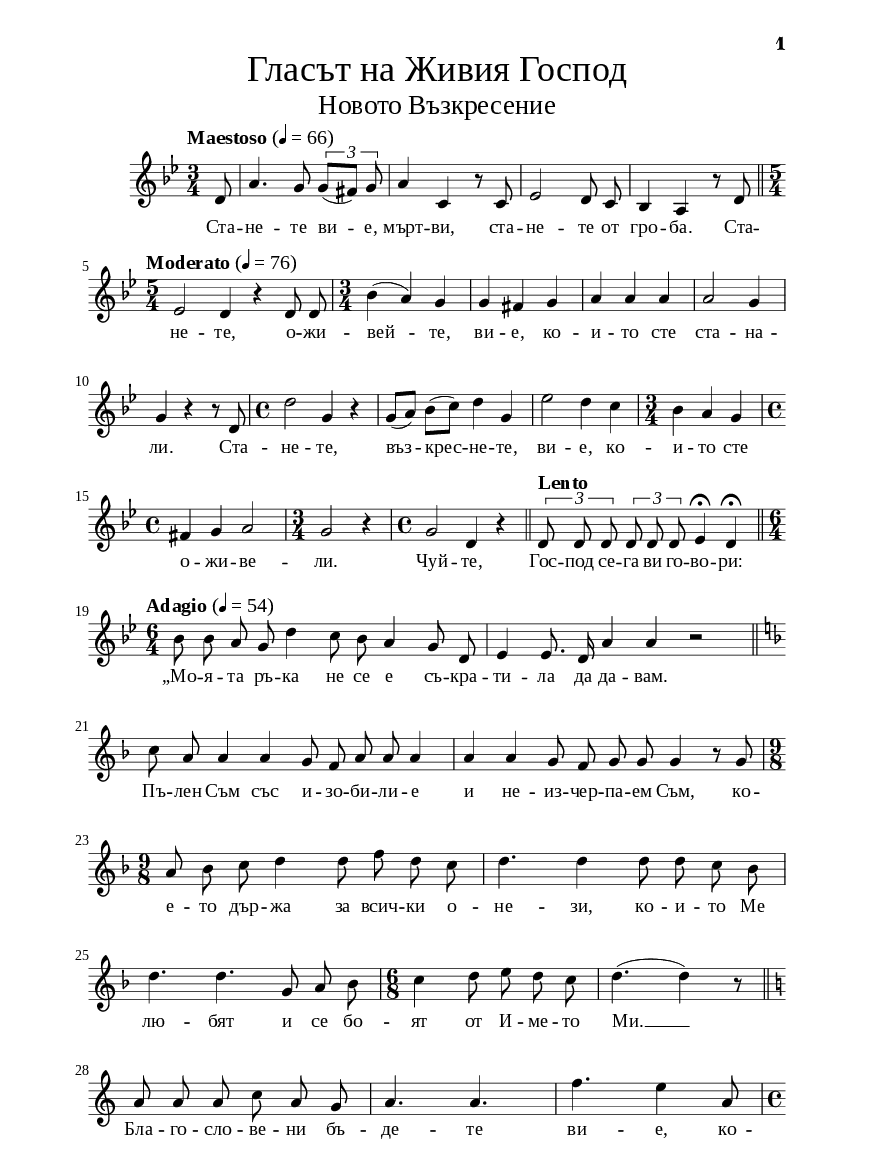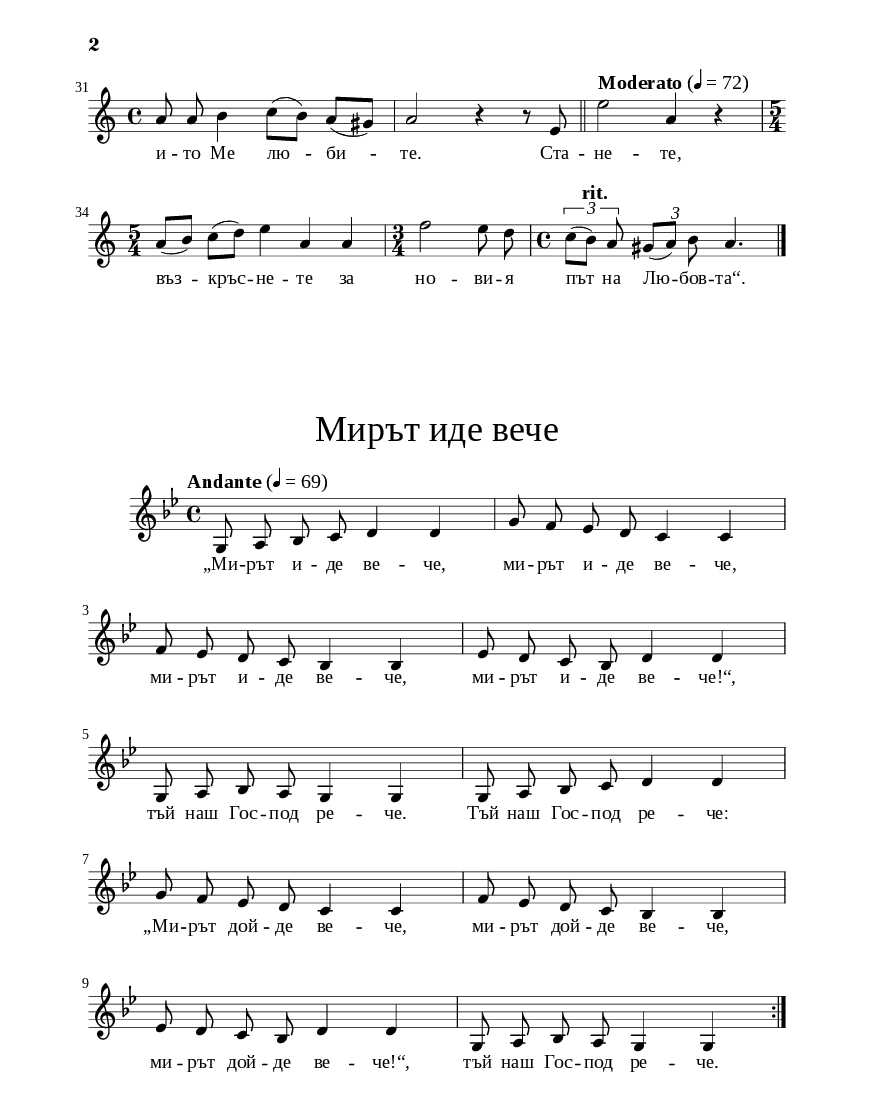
\version "2.24.4"

% include paper part and global functions
\include "include/globals.ily"

\bookpart {
  \label #'ref190
  \tocItem \markup "Гласът на Живия Господ"
  \include "include/bookpart-paper.ily"

  \score {
    \include "include/score-layout.ily"

    \new Voice \absolute {
      \clef treble
      \key g \minor
      \time 3/4
      \tempoFunc "Maestoso" 4 "66"

      \partial 8
      d'8 | % 2
      a'4. g'8 \tuplet 3/2 {
        g'8 ( [ fis'8 ])  g'8
      }
      | % 3
      a'4 c'4 r8 c'8 | % 4
      es'2 \autoBeamOff d'8 c'8  | % 5
      bes4 a4 r8 d'8 \bar "||" \break | % 6
      \time 5/4  | % 6
      \tempoFunc "Moderato" 4 "76"
      es'2 d'4 r4 d'8 d'8 | % 7
      \time 3/4  | % 7
      bes'4 ( a'4 ) g'4 | % 8
      g'4 fis'4 g'4 | % 9
      a'4 a'4 a'4 |
      a'2 g'4 \break  | % 11
      g'4 r4 r8 d'8 | % 12
      \time 4/4  | % 12
      d''2 g'4 r4| % 13
      g'8 ( [ a'8 ) ]  bes'8 ( [  c''8 )
      ]  d''4 g'4 |  % 14
      es''2  d''4  c''4 | % 15
      \time 3/4  | % 15
      bes'4 a'4 g'4 \break | % 16
      \time 4/4  | % 16
      fis'4 g'4 a'2 | % 17
      \time 3/4  | % 17
      g'2 r4 | % 18
      \time 4/4  | % 18
      g'2 d'4 r4 \bar "||"
      \autoBeamOff
      \tempo "Lento"
      \times 2/3  {
        d'8  d'8 d'8
      }
      \times 2/3  {
        d'8 d'8 d'8
      }
      es'4 ^\fermata d'4 ^\fermata \bar "||"
      \break |
      \tempoFunc "Adagio" 4 "54"
      \time 6/4
      bes'8  bes'8 a'8 g'8
      d''4  c''8  bes'8  % 21
      a'4 g'8 d'8 | es'4 es'8. d'16 a'4 a'4 r2 \break \bar "||" | % 23

      \key f \major
      c''8 a'8 a'4 a'4  g'8 f'8 a'8 a'8 a'4 | % 25
      a'4 a'4 g'8 f'8 g'8 g'8 g'4 r8 g'8 | \break  % 27
      \time 9/8
      \autoBeamOff
      a'8  bes'8  c''8  d''4
      d''8 f''8  d''8  c''8 | d''4.
      d''4  d''8
      d''8  c''8  bes'8 | \break
      d''4.
      d''4. g'8 a'8  bes'8 |
      \time 6/8
      c''4  d''8 e''8  d''8  c''8 |  d''4. (d''4) r8 | \bar "||" \break
      \key a \minor
      \autoBeamOff a'8 a'8 a'8 c''8 a'8 g'8 | a'4. a'4. |
      f''4.  e''4 a'8  | \break
      \time 4/4  | % 35
      a'8 a'8  b'4  c''8 ( [
      b'8 ) ]
      a'8 ( [ gis'8 ) ] | % 36
      a'2 r4 r8 e'8 \bar "||"
      | % 37
      | % 37
      \tempoFunc "Moderato" 4 "72"
      e''2 a'4 r4 |  \break  % 38

      \autoBeamOn

      \time 5/4 a'8 (  [ b'8] )   c''8 (  [ d''8] )  e''4 a'4  a'4 |
      \time 3/4
      f''2  \autoBeamOff e''8  d''8 |
      \time 4/4
      \tweak direction #up \times 2/3 {
        \once \override Slur.positions = #'(1 . 1)
        \tempo "         rit." c''8   ( [  b'8 ) ]  a'8
      }
      \once \omit TupletBracket \times 2/3 {
        gis'8 ( [  a'8
        ) ] b'8
      }
      a'4.
      \bar "|."

    }

    \addlyrics {
      Ста -- не -- те ви -- е, мърт --
      ви, ста -- не -- те от гро -- ба.
      Ста -- не -- те, о -- жи -- вей --
      те, ви -- е, ко -- и -- то сте ста --
      на -- ли. Ста -- не -- те, въз --
      крес -- не -- те, ви -- е, ко -- и
      -- то сте о -- жи -- ве -- ли. Чуй --
      те, Гос -- под се -- га ви го --
      во -- ри: „Мо -- я -- та ръ -- ка
      не се е съ -- кра -- ти -- ла да
      да -- вам. Пъ -- лен Съм със и --
      зо -- би -- ли -- е и не -- из -- чер
      -- па -- ем Съм, ко -- е -- то дър --
      жа за всич -- ки о -- не -- зи, ко
      -- и -- то Ме лю -- бят и се бо --
      ят от И -- ме -- то Ми. __ Бла -- го --
      сло -- ве -- ни бъ -- де -- те ви --
      е, ко -- и -- то Ме лю -- би
      -- те. Ста -- не -- те, въз --
      кръс -- не -- те за но -- ви -- я
      път на Лю -- бов -- та“.}

      \header {
        title = \titleFunc #'ref_desc_15 "Гласът на Живия Господ" " Glasăt na Živija Gospod – Novoto Văzkresenie"
        subtitle = \markup \normal-text \abs-fontsize #13 "Новото Възкресение"
      }

      \midi{}

    } % score
\markup \vspace #5

\label #'ref155_2
  \tocItem \markup "Мирът иде вече – Mirat ide veche"
  \include "include/bookpart-paper.ily"
  \score {
    \include "include/score-layout.ily"

    \new Voice \relative c' {
      \clef treble
      \key g \minor
      \time 4/4
      \tempoFunc "Andante" 4 "69"
      \autoBeamOff
      \repeat volta 2 {
        g8 a bes c d4 d4 | g8 f es d c4 c | \break

        f8 es d c bes 4 bes 4 | es8 d c bes d4 d4 |\break

        g,8 a bes a g4 g4 | g8 a bes c d4 d4 | \break

        g8 f es d c4 c | f8 es d c bes 4 bes 4 | \break

        es8 d c bes d4 d4 | g,8 a bes a g4 g4 | \break


      }
    }

    \addlyrics {
      „Ми -- рът и -- де ве -- че, ми -- рът и -- де ве -- че, ми -- рът и -- де ве -- че, ми -- рът и -- де ве -- че!“,
      тъй наш Гос -- под ре -- че.
      Tъй наш Гос -- под ре -- че: „Ми -- рът дой -- де ве -- че, ми -- рът дой -- де ве -- че, ми -- рът дой -- де ве -- че!“,
      тъй наш Гос -- под ре -- че.
    }

    \header {
      title = \titleFunc #'ref_desc "Мирът иде вече" "Mirat ide veche"
    }

    \midi{}

  } % score

  } % bookpart

  % Più mosso
  %
